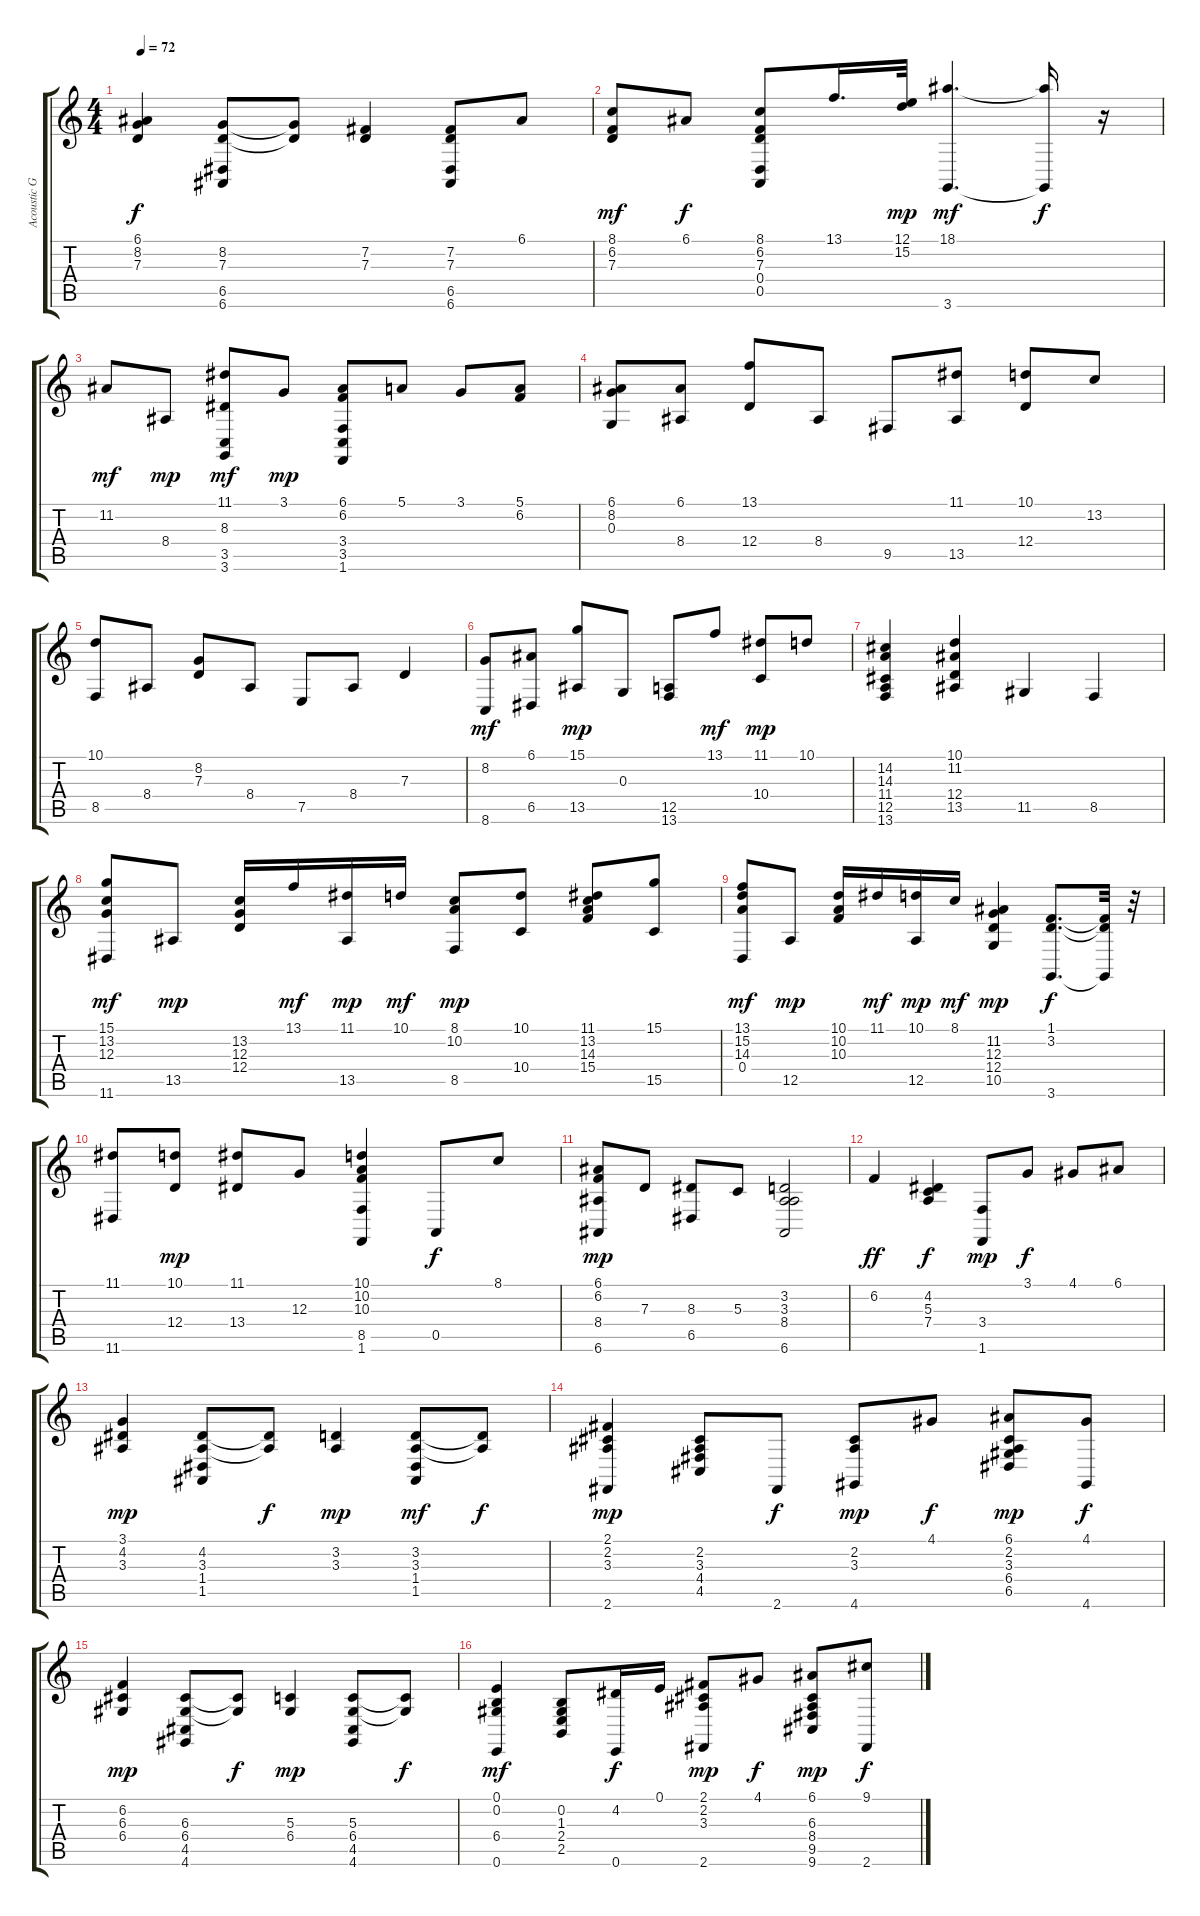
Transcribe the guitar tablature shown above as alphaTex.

\track ("Acoustic Grand Piano" "Acoustic G") {instrument acousticgrandpiano}
\staff {score tabs}
\tuning (E4 B3 G3 D3 A2 E2) {hide}
\ts (4 4)
\tempo 72
\clef g2
\ks c
(6.1 8.2 7.3).4{dy f} (8.2 7.3 6.5 6.6).8 (8.2{t} 7.3{t}).8 (7.2 7.3).4 (7.2 7.3 6.5 6.6).8 6.1.8 |
(8.1 6.2 7.3).8{dy mf} 6.1.8{dy f} (8.1 6.2 7.3 0.4 0.5).8 13.1.16{d} (12.1 15.2).32{dy mp} (18.1 3.6).4{d dy mf} (18.1{t} 3.6{t}).16{dy f} r.16 |
11.2.8{dy mf} 8.4.8{dy mp} (11.1 8.3 3.5 3.6).8{dy mf} 3.1.8{dy mp} (6.1 6.2 3.4 3.5 1.6).8 5.1.8 3.1.8 (5.1 6.2).8 |
(6.1 8.2 0.3).8 (6.1 8.4).8 (13.1 12.4).8 8.4.8 9.5.8 (11.1 13.5).8 (10.1 12.4).8 13.2.8 |
(10.1 8.5).8 8.4.8 (8.2 7.3).8 8.4.8 7.5.8 8.4.8 7.3.4 |
(8.2 8.6).8{dy mf} (6.1 6.5).8 (15.1 13.5).8{dy mp} 0.3.8 (12.5 13.6).8 13.1.8{dy mf} (11.1 10.4).8{dy mp} 10.1.8 |
(14.2 14.3 11.4 12.5 13.6).4 (10.1 11.2 12.4 13.5).4 11.5.4 8.5.4 |
(15.1 13.2 12.3 11.6).8{dy mf} 13.5.8{dy mp} (13.2 12.3 12.4).16 13.1.16{dy mf} (11.1 13.5).16{dy mp} 10.1.16{dy mf} (8.1 10.2 8.5).8{dy mp} (10.1 10.4).8 (11.1 13.2 14.3 15.4).8 (15.1 15.5).8 |
(13.1 15.2 14.3 0.4).8{dy mf} 12.5.8{dy mp} (10.1 10.2 10.3).16 11.1.16{dy mf} (10.1 12.5).16{dy mp} 8.1.16{dy mf} (11.2 12.3 12.4 10.5).4{dy mp} (1.1 3.2 3.6).8{d dy f} (1.1{t} 3.2{t} 3.6{t}).32 r.32 |
(11.1 11.6).8 (10.1 12.4).8{dy mp} (11.1 13.4).8 12.3.8 (10.1 10.2 10.3 8.5 1.6).4 0.5.8{dy f} 8.1.8 |
(6.1 6.2 8.4 6.6).8{dy mp} 7.3.8 (8.3 6.5).8 5.3.8 (3.2 3.3 8.4 6.6).2 |
6.2.4{dy ff} (4.2 5.3 7.4).4{dy f} (3.4 1.6).8{dy mp} 3.1.8{dy f} 4.1.8 6.1.8 |
(3.1 4.2 3.3).4{dy mp} (4.2 3.3 1.4 1.5).8 (4.2{t} 3.3{t}).8{dy f} (3.2 3.3).4{dy mp} (3.2 3.3 1.4 1.5).8{dy mf} (3.2{t} 3.3{t}).8{dy f} |
(2.1 2.2 3.3 2.6).4{dy mp} (2.2 3.3 4.4 4.5).8 2.6.8{dy f} (2.2 3.3 4.6).8{dy mp} 4.1.8{dy f} (6.1 2.2 3.3 6.4 6.5).8{dy mp} (4.1 4.6).8{dy f} |
(6.2 6.3 6.4).4{dy mp} (6.3 6.4 4.5 4.6).8 (6.3{t} 6.4{t}).8{dy f} (5.3 6.4).4{dy mp} (5.3 6.4 4.5 4.6).8 (5.3{t} 6.4{t}).8{dy f} |
(0.1 0.2 6.4 0.6).4{dy mf} (0.2 1.3 2.4 2.5).8 (4.2 0.6).16{dy f} 0.1.16 (2.1 2.2 3.3 2.6).8{dy mp} 4.1.8{dy f} (6.1 6.3 8.4 9.5 9.6).8{dy mp} (9.1 2.6).8{dy f}
